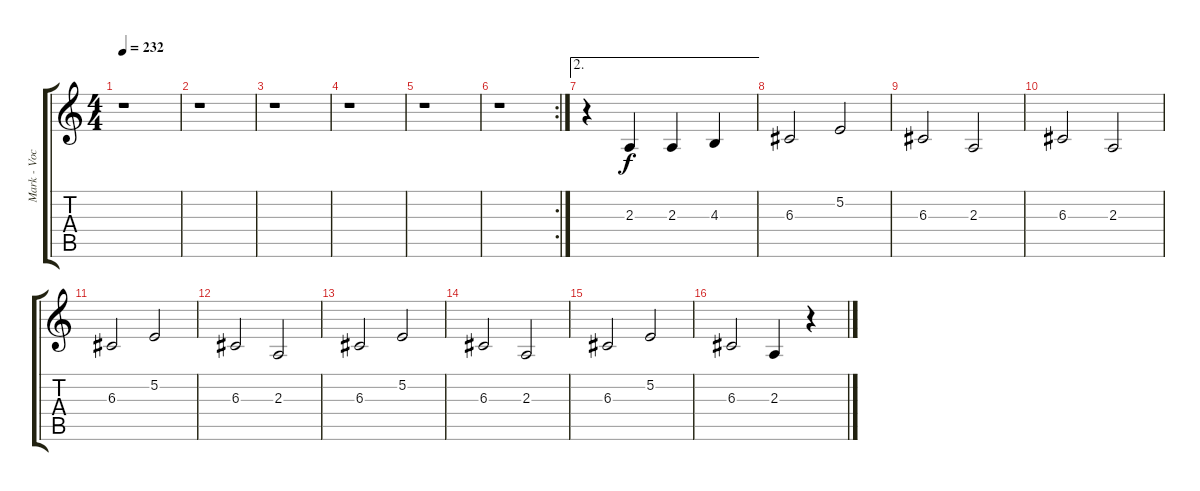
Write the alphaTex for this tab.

\track ("Mark - Vocals" "Mark - Voc") {instrument altosax}
\staff {score tabs}
\tuning (E4 B3 G3 D3 A2 E2) {hide}
\ts (4 4)
\tempo 232
\clef g2
\ks c
r.1{dy f} |
r.1 |
r.1 |
r.1 |
r.1 |
\rc 2
r.1 |
\ae 2
r.4 2.3.4 2.3.4 4.3.4 |
6.3.2 5.2.2 |
6.3.2 2.3.2 |
6.3.2 2.3.2 |
6.3.2 5.2.2 |
6.3.2 2.3.2 |
6.3.2 5.2.2 |
6.3.2 2.3.2 |
6.3.2 5.2.2 |
6.3.2 2.3.4 r.4
